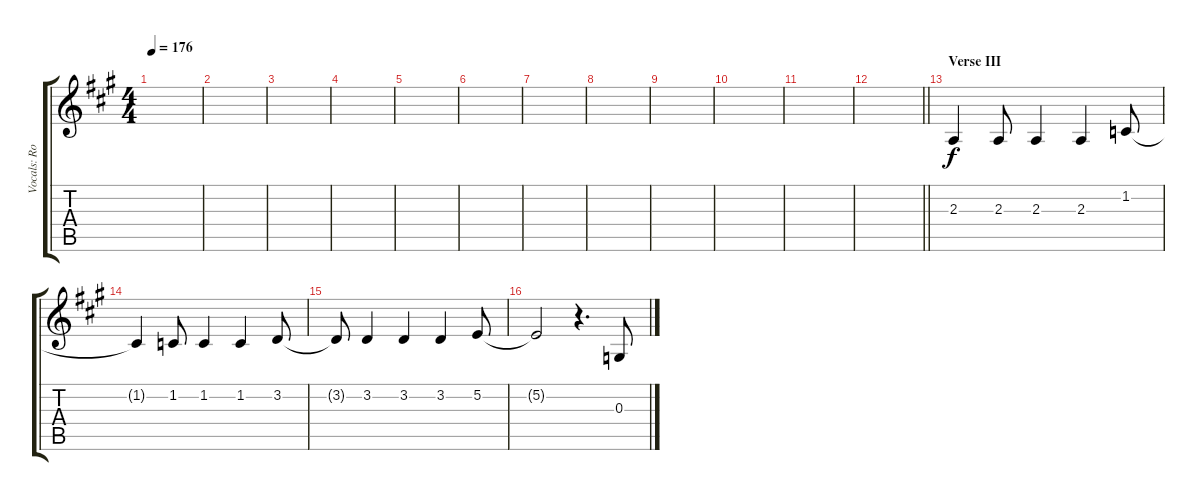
\track ("Vocals: Rob" "Vocals: Ro") {instrument lead2sawtooth}
\staff {score tabs}
\tuning (E4 B3 G3 D3 A2 E2) {hide}
\ts (4 4)
\tempo 176
\clef g2
\ks a
|
|
|
|
|
|
|
|
|
|
|
\barLineRight lightlight
|
\section ("" "Verse III")
2.3.4 2.3.8 2.3.4 2.3.4 1.2.8 |
1.2{t}.4 1.2.8 1.2.4 1.2.4 3.2.8 |
3.2{t}.8 3.2.4 3.2.4 3.2.4 5.2.8 |
5.2{t}.2 r.4{d} 0.3.8
